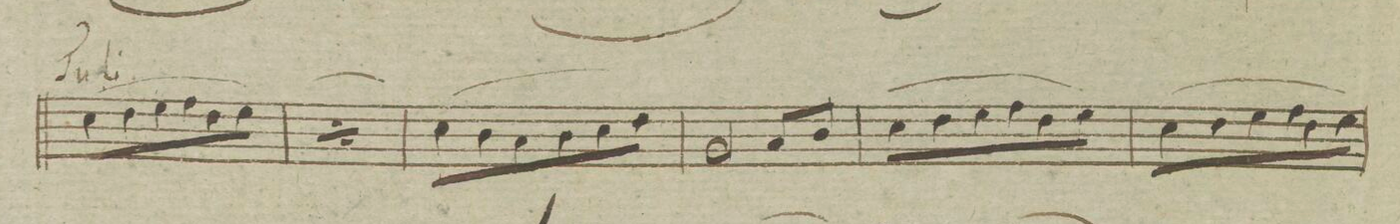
**kern	**dynam
*I"Violino. 1mo	*
*clefG2	*
*k[]	*
*M3/4	*
(8cc\L	.
8dd\	.
8ee\	.
8ff\	.
8dd\	.
8ee\J)	.
=100	=100
*rep	*
(8cc\L	.
8dd\	.
8ee\	.
8ff\	.
8dd\	.
8ee\J)	.
*Xrep	*
=101	=101
(8cc\L	.
8b\	.
8a\	.
8b\	.
8cc\	.
8dd\J)	.
=102	=102
2g/	.
8a/L	.
8b/J	.
=103	=103
(8cc\L	.
8dd\	.
8ee\	.
8ff\	.
8dd\	.
8ee\J)	.
=104	=104
(8cc\L	.
8dd\	.
8ee\	.
8ff\	.
8dd\	.
8ee\J)	.
=105	=105
*-	*-
